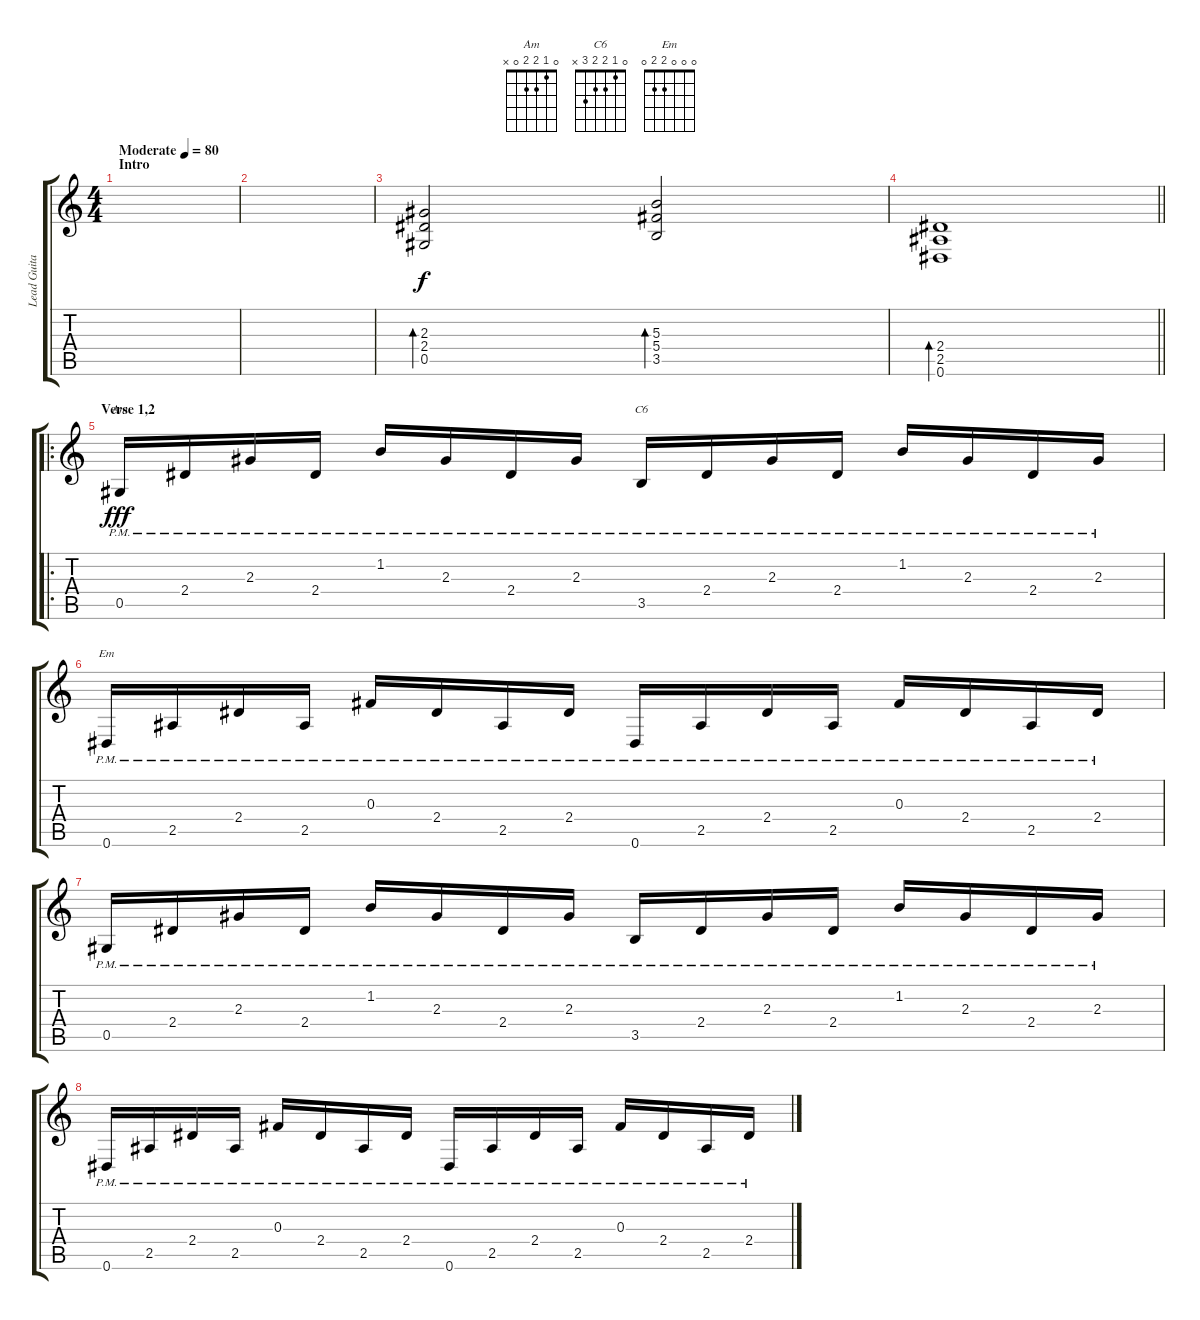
\track ("Lead Guitar" "Lead Guita") {instrument overdrivenguitar}
\staff {score tabs}
\tuning (Eb4 Bb3 Gb3 Db3 Ab2 Eb2) {hide}
\chord ("Am" 0 1 2 2 0 x)
\chord ("C6" 0 1 2 2 3 x)
\chord ("Em" 0 0 0 2 2 0)
\ts (4 4)
\section ("" "Intro")
\tempo (80 "Moderate")
\clef g2
\ks c
|
|
(2.3 2.4 0.5).2{bd 480} (5.3 5.4 3.5).2{bd 480} |
\barLineRight lightlight
(2.4 2.5 0.6).1{bd 480} |
\ro
\section ("" "Verse 1,2")
0.5{pm}.16{ch "Am" dy fff} 2.4{pm}.16 2.3{pm}.16 2.4{pm}.16 1.2{pm}.16 2.3{pm}.16 2.4{pm}.16 2.3{pm}.16 3.5{pm}.16{ch "C6"} 2.4{pm}.16 2.3{pm}.16 2.4{pm}.16 1.2{pm}.16 2.3{pm}.16 2.4{pm}.16 2.3{pm}.16 |
0.6{pm}.16{ch "Em"} 2.5{pm}.16 2.4{pm}.16 2.5{pm}.16 0.3{pm}.16 2.4{pm}.16 2.5{pm}.16 2.4{pm}.16 0.6{pm}.16 2.5{pm}.16 2.4{pm}.16 2.5{pm}.16 0.3{pm}.16 2.4{pm}.16 2.5{pm}.16 2.4{pm}.16 |
0.5{pm}.16 2.4{pm}.16 2.3{pm}.16 2.4{pm}.16 1.2{pm}.16 2.3{pm}.16 2.4{pm}.16 2.3{pm}.16 3.5{pm}.16 2.4{pm}.16 2.3{pm}.16 2.4{pm}.16 1.2{pm}.16 2.3{pm}.16 2.4{pm}.16 2.3{pm}.16 |
0.6{pm}.16 2.5{pm}.16 2.4{pm}.16 2.5{pm}.16 0.3{pm}.16 2.4{pm}.16 2.5{pm}.16 2.4{pm}.16 0.6{pm}.16 2.5{pm}.16 2.4{pm}.16 2.5{pm}.16 0.3{pm}.16 2.4{pm}.16 2.5{pm}.16 2.4{pm}.16
